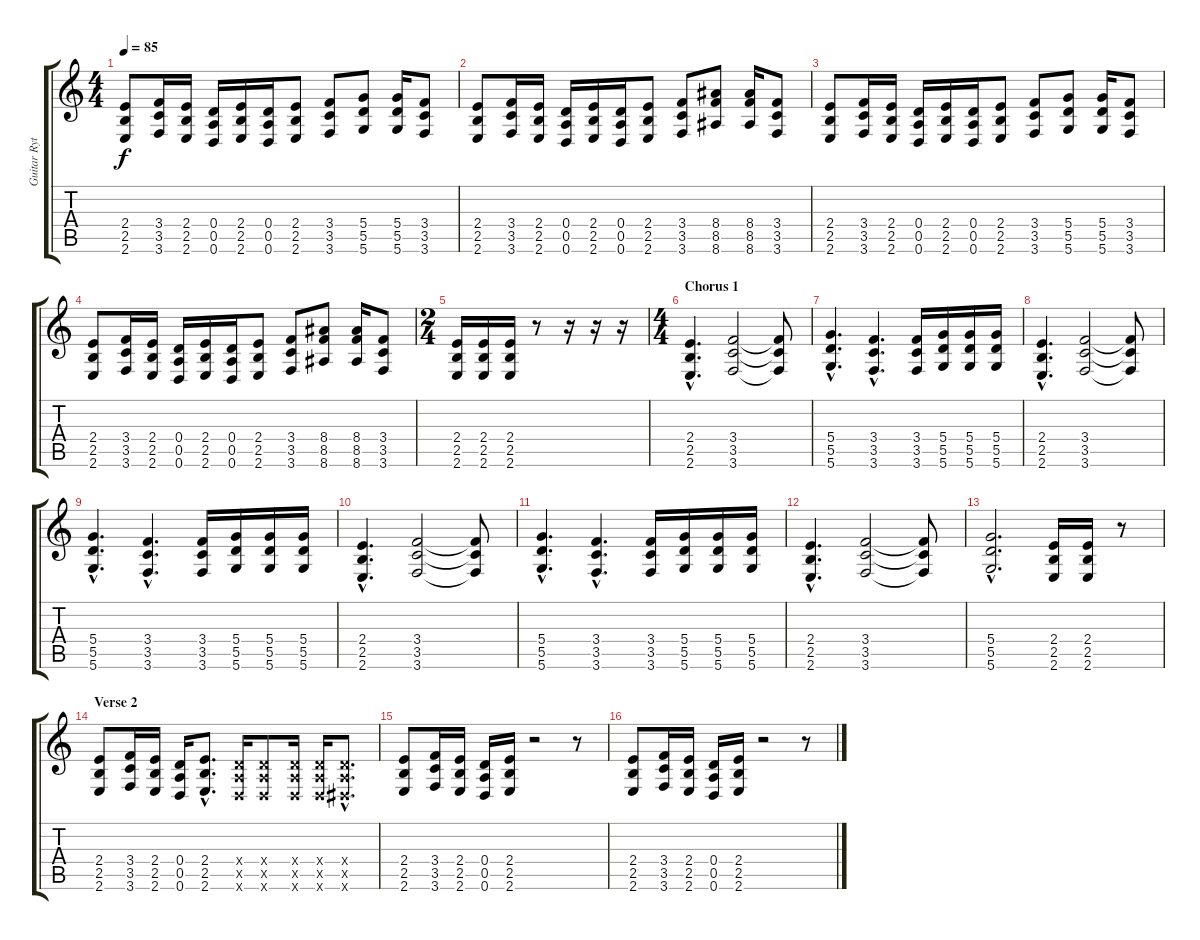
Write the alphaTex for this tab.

\track ("Guitar Rythym" "Guitar Ryt") {instrument distortionguitar}
\staff {score tabs}
\tuning (E4 B3 G3 D3 A2 D2) {hide}
\ts (4 4)
\tempo 85
\clef g2
\ks c
(2.4 2.5 2.6).8{dy f} (3.4 3.5 3.6).16 (2.4 2.5 2.6).16 (0.4 0.5 0.6).16 (2.4 2.5 2.6).16 (0.4 0.5 0.6).16 (2.4 2.5 2.6).8 (3.4 3.5 3.6).8 (5.4 5.5 5.6).8 (5.4 5.5 5.6).16 (3.4 3.5 3.6).8 |
(2.4 2.5 2.6).8 (3.4 3.5 3.6).16 (2.4 2.5 2.6).16 (0.4 0.5 0.6).16 (2.4 2.5 2.6).16 (0.4 0.5 0.6).16 (2.4 2.5 2.6).8 (3.4 3.5 3.6).8 (8.4 8.5 8.6).8 (8.4 8.5 8.6).16 (3.4 3.5 3.6).8 |
(2.4 2.5 2.6).8 (3.4 3.5 3.6).16 (2.4 2.5 2.6).16 (0.4 0.5 0.6).16 (2.4 2.5 2.6).16 (0.4 0.5 0.6).16 (2.4 2.5 2.6).8 (3.4 3.5 3.6).8 (5.4 5.5 5.6).8 (5.4 5.5 5.6).16 (3.4 3.5 3.6).8 |
(2.4 2.5 2.6).8 (3.4 3.5 3.6).16 (2.4 2.5 2.6).16 (0.4 0.5 0.6).16 (2.4 2.5 2.6).16 (0.4 0.5 0.6).16 (2.4 2.5 2.6).8 (3.4 3.5 3.6).8 (8.4 8.5 8.6).8 (8.4 8.5 8.6).16 (3.4 3.5 3.6).8 |
\ts (2 4)
(2.4 2.5 2.6).16 (2.4 2.5 2.6).16 (2.4 2.5 2.6).16 r.8 r.16 r.16 r.16 |
\ts (4 4)
\section ("" "Chorus 1")
(2.4{hac} 2.5{hac} 2.6{hac}).4{d} (3.4 3.5 3.6).2 (3.4{t} 3.5{t} 3.6{t}).8 |
(5.4{hac} 5.5{hac} 5.6{hac}).4{d} (3.4{hac} 3.5{hac} 3.6{hac}).4{d} (3.4 3.5 3.6).16 (5.4 5.5 5.6).16 (5.4 5.5 5.6).16 (5.4 5.5 5.6).16 |
(2.4{hac} 2.5{hac} 2.6{hac}).4{d} (3.4 3.5 3.6).2 (3.4{t} 3.5{t} 3.6{t}).8 |
(5.4{hac} 5.5{hac} 5.6{hac}).4{d} (3.4{hac} 3.5{hac} 3.6{hac}).4{d} (3.4 3.5 3.6).16 (5.4 5.5 5.6).16 (5.4 5.5 5.6).16 (5.4 5.5 5.6).16 |
(2.4{hac} 2.5{hac} 2.6{hac}).4{d} (3.4 3.5 3.6).2 (3.4{t} 3.5{t} 3.6{t}).8 |
(5.4{hac} 5.5{hac} 5.6{hac}).4{d} (3.4{hac} 3.5{hac} 3.6{hac}).4{d} (3.4 3.5 3.6).16 (5.4 5.5 5.6).16 (5.4 5.5 5.6).16 (5.4 5.5 5.6).16 |
(2.4{hac} 2.5{hac} 2.6{hac}).4{d} (3.4 3.5 3.6).2 (3.4{t} 3.5{t} 3.6{t}).8 |
(5.4{hac} 5.5{hac} 5.6{hac}).2{d} (2.4 2.5 2.6).16 (2.4 2.5 2.6).16 r.8 |
\section ("" "Verse 2")
(2.4 2.5 2.6).8 (3.4 3.5 3.6).16 (2.4 2.5 2.6).16 (0.4 0.5 0.6).16 (2.4{hac} 2.5{hac} 2.6{hac}).8{d} (0.4{x} 0.5{x} 0.6{x}).16 (0.4{x} 0.5{x} 0.6{x}).8 (0.4{x} 0.5{x} 0.6{x}).16 (0.4{x} 0.5{x} 0.6{x}).16 (0.4{hac x} 0.5{hac x} 1.6{hac x}).8{d} |
(2.4 2.5 2.6).8 (3.4 3.5 3.6).16 (2.4 2.5 2.6).16 (0.4 0.5 0.6).16 (2.4 2.5 2.6).16 r.2 r.8 |
(2.4 2.5 2.6).8 (3.4 3.5 3.6).16 (2.4 2.5 2.6).16 (0.4 0.5 0.6).16 (2.4 2.5 2.6).16 r.2 r.8
